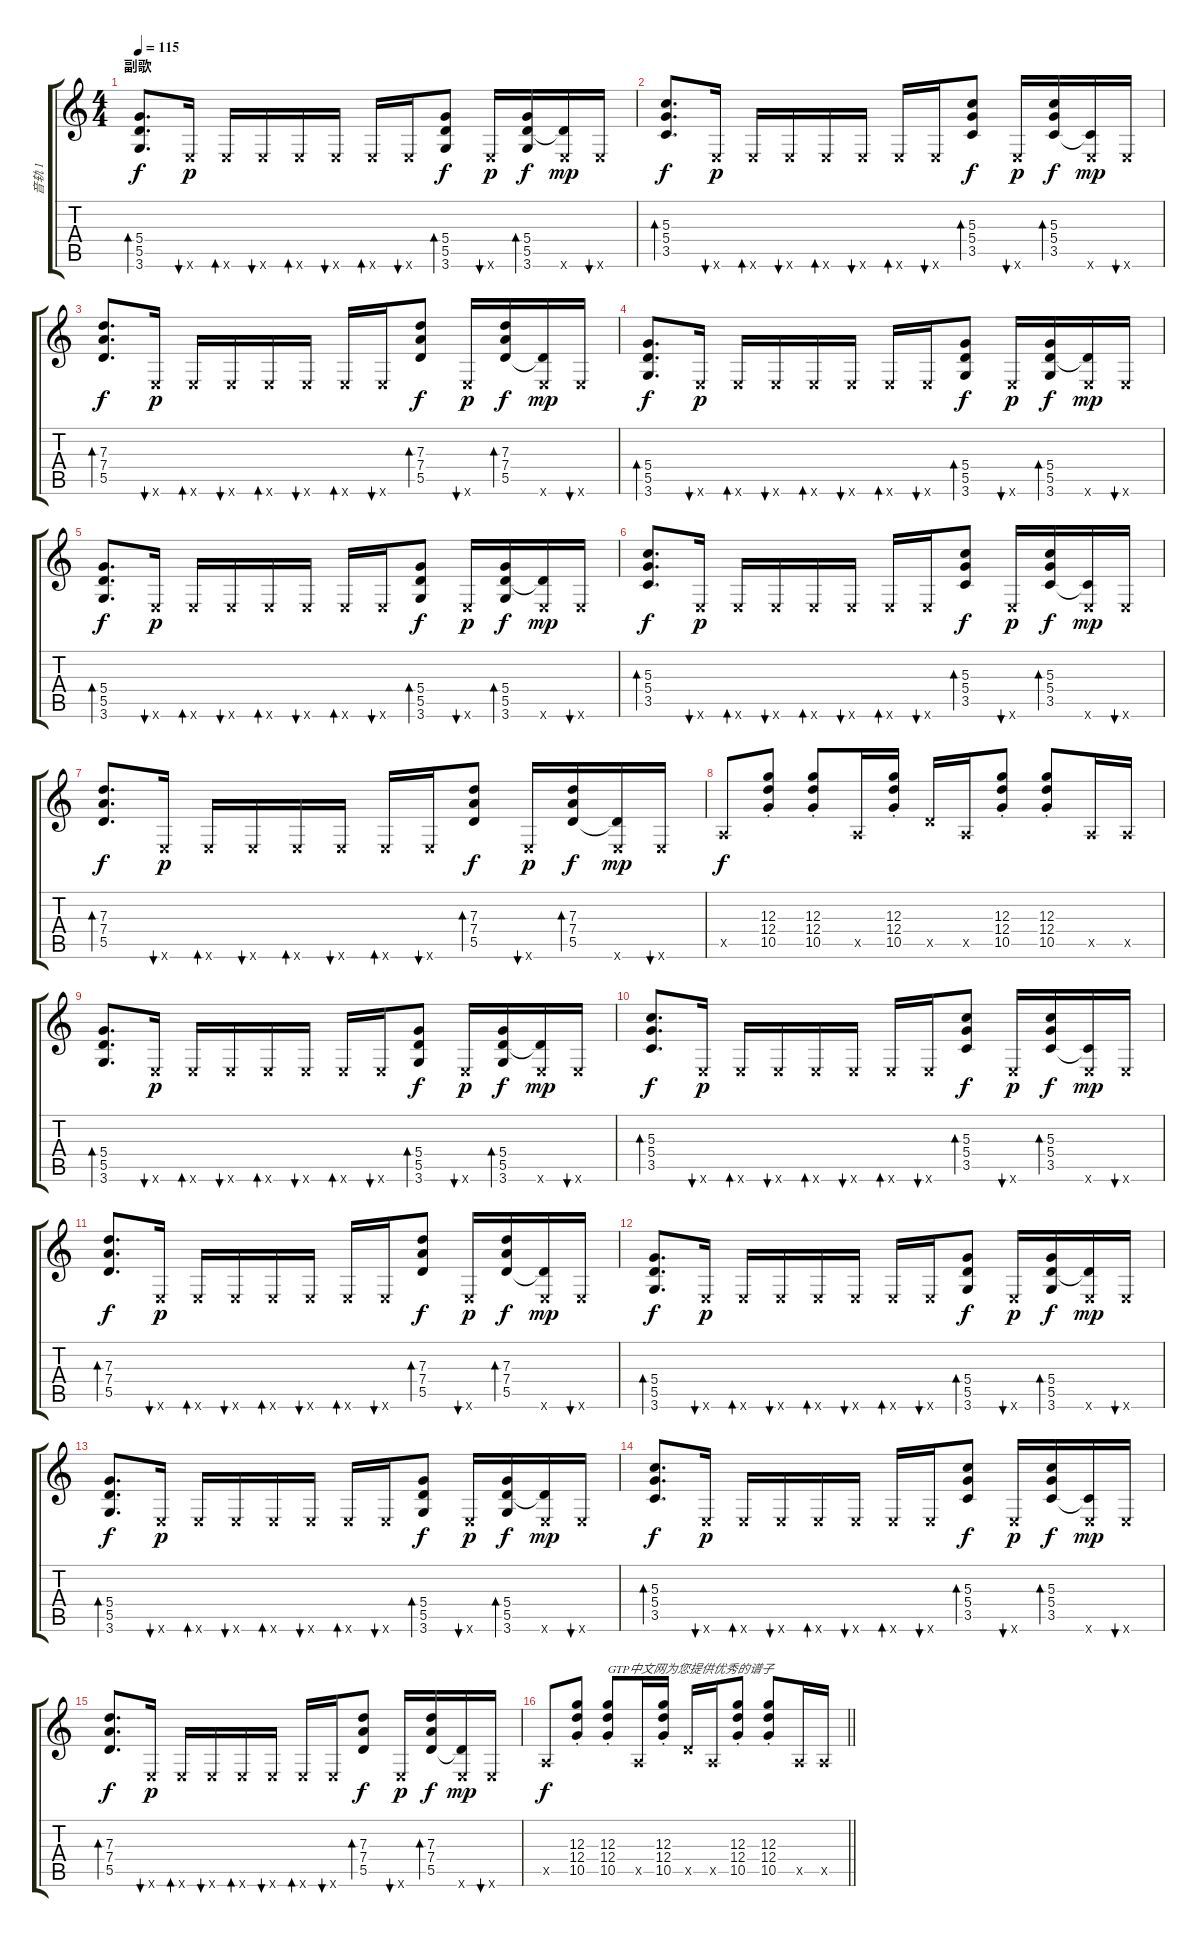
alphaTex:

\track ("音轨 1" "音轨 1") {instrument acousticguitarsteel}
\staff {score tabs}
\tuning (E4 B3 G3 D3 A2 E2) {hide}
\ts (4 4)
\section ("" "副歌")
\tempo 115
\clef g2
\ks c
(5.4 5.5 3.6).8{d bd 60 dy f} 0.6{x}.16{bu 60 dy p} 0.6{x}.16{bd 60} 0.6{x}.16{bu 60} 0.6{x}.16{bd 60} 0.6{x}.16{bu 60} 0.6{x}.16{bd 60} 0.6{x}.16{bu 60} (5.4 5.5 3.6).8{bd 60 dy f} 0.6{x}.16{bu 60 dy p} (5.4 5.5 3.6).16{bd 60 dy f} (5.5{t} 0.6{x}).16{dy mp} 0.6{x}.16{bu 60} |
(5.3 5.4 3.5).8{d bd 60 dy f} 0.6{x}.16{bu 60 dy p} 0.6{x}.16{bd 60} 0.6{x}.16{bu 60} 0.6{x}.16{bd 60} 0.6{x}.16{bu 60} 0.6{x}.16{bd 60} 0.6{x}.16{bu 60} (5.3 5.4 3.5).8{bd 60 dy f} 0.6{x}.16{bu 60 dy p} (5.3 5.4 3.5).16{bd 60 dy f} (3.5{t} 0.6{x}).16{dy mp} 0.6{x}.16{bu 60} |
(7.3 7.4 5.5).8{d bd 60 dy f} 0.6{x}.16{bu 60 dy p} 0.6{x}.16{bd 60} 0.6{x}.16{bu 60} 0.6{x}.16{bd 60} 0.6{x}.16{bu 60} 0.6{x}.16{bd 60} 0.6{x}.16{bu 60} (7.3 7.4 5.5).8{bd 60 dy f} 0.6{x}.16{bu 60 dy p} (7.3 7.4 5.5).16{bd 60 dy f} (5.5{t} 0.6{x}).16{dy mp} 0.6{x}.16{bu 60} |
(5.4 5.5 3.6).8{d bd 60 dy f} 0.6{x}.16{bu 60 dy p} 0.6{x}.16{bd 60} 0.6{x}.16{bu 60} 0.6{x}.16{bd 60} 0.6{x}.16{bu 60} 0.6{x}.16{bd 60} 0.6{x}.16{bu 60} (5.4 5.5 3.6).8{bd 60 dy f} 0.6{x}.16{bu 60 dy p} (5.4 5.5 3.6).16{bd 60 dy f} (5.5{t} 0.6{x}).16{dy mp} 0.6{x}.16{bu 60} |
(5.4 5.5 3.6).8{d bd 60 dy f} 0.6{x}.16{bu 60 dy p} 0.6{x}.16{bd 60} 0.6{x}.16{bu 60} 0.6{x}.16{bd 60} 0.6{x}.16{bu 60} 0.6{x}.16{bd 60} 0.6{x}.16{bu 60} (5.4 5.5 3.6).8{bd 60 dy f} 0.6{x}.16{bu 60 dy p} (5.4 5.5 3.6).16{bd 60 dy f} (5.5{t} 0.6{x}).16{dy mp} 0.6{x}.16{bu 60} |
(5.3 5.4 3.5).8{d bd 60 dy f} 0.6{x}.16{bu 60 dy p} 0.6{x}.16{bd 60} 0.6{x}.16{bu 60} 0.6{x}.16{bd 60} 0.6{x}.16{bu 60} 0.6{x}.16{bd 60} 0.6{x}.16{bu 60} (5.3 5.4 3.5).8{bd 60 dy f} 0.6{x}.16{bu 60 dy p} (5.3 5.4 3.5).16{bd 60 dy f} (3.5{t} 0.6{x}).16{dy mp} 0.6{x}.16{bu 60} |
(7.3 7.4 5.5).8{d bd 60 dy f} 0.6{x}.16{bu 60 dy p} 0.6{x}.16{bd 60} 0.6{x}.16{bu 60} 0.6{x}.16{bd 60} 0.6{x}.16{bu 60} 0.6{x}.16{bd 60} 0.6{x}.16{bu 60} (7.3 7.4 5.5).8{bd 60 dy f} 0.6{x}.16{bu 60 dy p} (7.3 7.4 5.5).16{bd 60 dy f} (5.5{t} 0.6{x}).16{dy mp} 0.6{x}.16{bu 60} |
0.5{x}.8{dy f} (12.3 12.4{st} 10.5{st}).8 (12.3 12.4{st} 10.5{st}).8 0.5{x}.16 (12.3 12.4{st} 10.5{st}).16 5.5{x}.16 0.5{x}.16 (12.3 12.4{st} 10.5{st}).8 (12.3 12.4{st} 10.5{st}).8 0.5{x}.16 0.5{x}.16 |
(5.4 5.5 3.6).8{d bd 60} 0.6{x}.16{bu 60 dy p} 0.6{x}.16{bd 60} 0.6{x}.16{bu 60} 0.6{x}.16{bd 60} 0.6{x}.16{bu 60} 0.6{x}.16{bd 60} 0.6{x}.16{bu 60} (5.4 5.5 3.6).8{bd 60 dy f} 0.6{x}.16{bu 60 dy p} (5.4 5.5 3.6).16{bd 60 dy f} (5.5{t} 0.6{x}).16{dy mp} 0.6{x}.16{bu 60} |
(5.3 5.4 3.5).8{d bd 60 dy f} 0.6{x}.16{bu 60 dy p} 0.6{x}.16{bd 60} 0.6{x}.16{bu 60} 0.6{x}.16{bd 60} 0.6{x}.16{bu 60} 0.6{x}.16{bd 60} 0.6{x}.16{bu 60} (5.3 5.4 3.5).8{bd 60 dy f} 0.6{x}.16{bu 60 dy p} (5.3 5.4 3.5).16{bd 60 dy f} (3.5{t} 0.6{x}).16{dy mp} 0.6{x}.16{bu 60} |
(7.3 7.4 5.5).8{d bd 60 dy f} 0.6{x}.16{bu 60 dy p} 0.6{x}.16{bd 60} 0.6{x}.16{bu 60} 0.6{x}.16{bd 60} 0.6{x}.16{bu 60} 0.6{x}.16{bd 60} 0.6{x}.16{bu 60} (7.3 7.4 5.5).8{bd 60 dy f} 0.6{x}.16{bu 60 dy p} (7.3 7.4 5.5).16{bd 60 dy f} (5.5{t} 0.6{x}).16{dy mp} 0.6{x}.16{bu 60} |
(5.4 5.5 3.6).8{d bd 60 dy f} 0.6{x}.16{bu 60 dy p} 0.6{x}.16{bd 60} 0.6{x}.16{bu 60} 0.6{x}.16{bd 60} 0.6{x}.16{bu 60} 0.6{x}.16{bd 60} 0.6{x}.16{bu 60} (5.4 5.5 3.6).8{bd 60 dy f} 0.6{x}.16{bu 60 dy p} (5.4 5.5 3.6).16{bd 60 dy f} (5.5{t} 0.6{x}).16{dy mp} 0.6{x}.16{bu 60} |
(5.4 5.5 3.6).8{d bd 60 dy f} 0.6{x}.16{bu 60 dy p} 0.6{x}.16{bd 60} 0.6{x}.16{bu 60} 0.6{x}.16{bd 60} 0.6{x}.16{bu 60} 0.6{x}.16{bd 60} 0.6{x}.16{bu 60} (5.4 5.5 3.6).8{bd 60 dy f} 0.6{x}.16{bu 60 dy p} (5.4 5.5 3.6).16{bd 60 dy f} (5.5{t} 0.6{x}).16{dy mp} 0.6{x}.16{bu 60} |
(5.3 5.4 3.5).8{d bd 60 dy f} 0.6{x}.16{bu 60 dy p} 0.6{x}.16{bd 60} 0.6{x}.16{bu 60} 0.6{x}.16{bd 60} 0.6{x}.16{bu 60} 0.6{x}.16{bd 60} 0.6{x}.16{bu 60} (5.3 5.4 3.5).8{bd 60 dy f} 0.6{x}.16{bu 60 dy p} (5.3 5.4 3.5).16{bd 60 dy f} (3.5{t} 0.6{x}).16{dy mp} 0.6{x}.16{bu 60} |
(7.3 7.4 5.5).8{d bd 60 dy f} 0.6{x}.16{bu 60 dy p} 0.6{x}.16{bd 60} 0.6{x}.16{bu 60} 0.6{x}.16{bd 60} 0.6{x}.16{bu 60} 0.6{x}.16{bd 60} 0.6{x}.16{bu 60} (7.3 7.4 5.5).8{bd 60 dy f} 0.6{x}.16{bu 60 dy p} (7.3 7.4 5.5).16{bd 60 dy f} (5.5{t} 0.6{x}).16{dy mp} 0.6{x}.16{bu 60} |
\barLineRight lightlight
0.5{x}.8{dy f} (12.3 12.4{st} 10.5{st}).8 (12.3 12.4{st} 10.5{st}).8{txt "GTP中文网为您提供优秀的谱子"} 0.5{x}.16 (12.3 12.4{st} 10.5{st}).16 5.5{x}.16 0.5{x}.16 (12.3 12.4{st} 10.5{st}).8 (12.3 12.4{st} 10.5{st}).8 0.5{x}.16 0.5{x}.16
